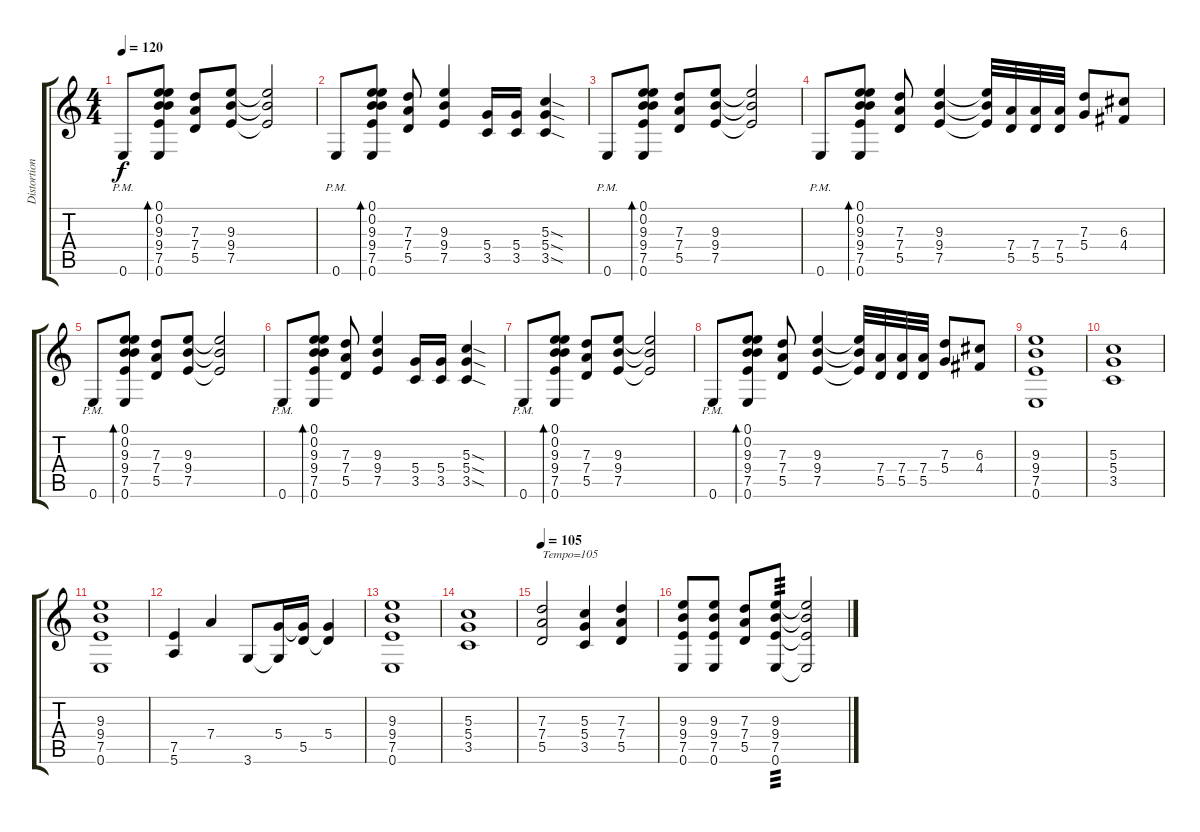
\track ("Distortion Guitar 2" "Distortion") {instrument distortionguitar}
\staff {score tabs}
\tuning (E4 B3 G3 D3 A2 E2) {hide}
\ts (4 4)
\tempo 120
\clef g2
\ks c
0.6{pm}.8{dy f} (0.1 0.2 9.3 9.4 7.5 0.6).8{bd 60} (7.3 7.4 5.5).8 (9.3 9.4 7.5).8 (9.3{t} 9.4{t} 7.5{t}).2 |
0.6{pm}.8 (0.1 0.2 9.3 9.4 7.5 0.6).8{bd 60} (7.3 7.4 5.5).8 (9.3 9.4 7.5).4 (5.4 3.5).16 (5.4 3.5).16 (5.3{sod} 5.4{sod} 3.5{sod}).4 |
0.6{pm}.8 (0.1 0.2 9.3 9.4 7.5 0.6).8{bd 60} (7.3 7.4 5.5).8 (9.3 9.4 7.5).8 (9.3{t} 9.4{t} 7.5{t}).2 |
0.6{pm}.8 (0.1 0.2 9.3 9.4 7.5 0.6).8{bd 60} (7.3 7.4 5.5).8 (9.3 9.4 7.5).4 (9.3{t} 9.4{t} 7.5{t}).32 (7.4 5.5).32 (7.4 5.5).32 (7.4 5.5).32 (7.3 5.4).8 (6.3 4.4).8 |
0.6{pm}.8 (0.1 0.2 9.3 9.4 7.5 0.6).8{bd 60} (7.3 7.4 5.5).8 (9.3 9.4 7.5).8 (9.3{t} 9.4{t} 7.5{t}).2 |
0.6{pm}.8 (0.1 0.2 9.3 9.4 7.5 0.6).8{bd 60} (7.3 7.4 5.5).8 (9.3 9.4 7.5).4 (5.4 3.5).16 (5.4 3.5).16 (5.3{sod} 5.4{sod} 3.5{sod}).4 |
0.6{pm}.8 (0.1 0.2 9.3 9.4 7.5 0.6).8{bd 60} (7.3 7.4 5.5).8 (9.3 9.4 7.5).8 (9.3{t} 9.4{t} 7.5{t}).2 |
0.6{pm}.8 (0.1 0.2 9.3 9.4 7.5 0.6).8{bd 60} (7.3 7.4 5.5).8 (9.3 9.4 7.5).4 (9.3{t} 9.4{t} 7.5{t}).32 (7.4 5.5).32 (7.4 5.5).32 (7.4 5.5).32 (7.3 5.4).8 (6.3 4.4).8 |
(9.3 9.4 7.5 0.6).1 |
(5.3 5.4 3.5).1 |
(9.3 9.4 7.5 0.6).1 |
(7.5 5.6).4 7.4.4 3.6.8 (5.4 3.6{t}).16 (5.4{t} 5.5).16 (5.4 5.5{t}).4 |
(9.3 9.4 7.5 0.6).1 |
(5.3 5.4 3.5).1 |
\tempo 105
(7.3 7.4 5.5).2{txt "Tempo=105" volume 13} (5.3 5.4 3.5).4 (7.3 7.4 5.5).4 |
(9.3 9.4 7.5 0.6).8 (9.3 9.4 7.5 0.6).8 (7.3 7.4 5.5).8 (9.3 9.4 7.5 0.6).8{tp 3} (9.3{t} 9.4{t} 7.5{t} 0.6{t}).2
